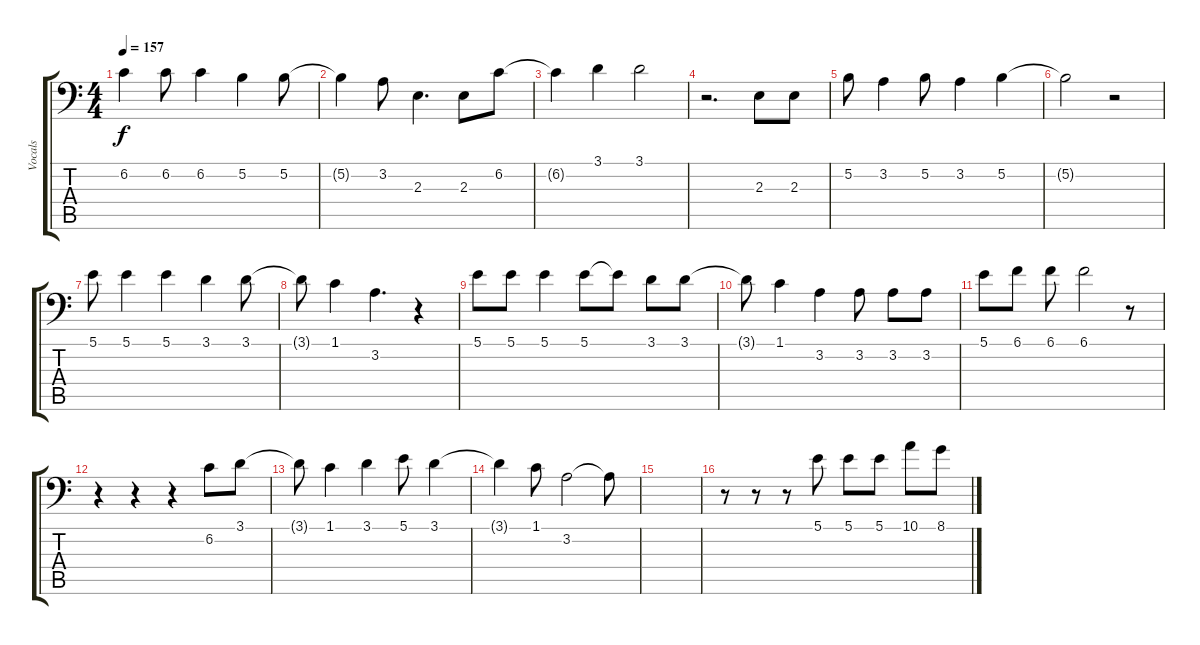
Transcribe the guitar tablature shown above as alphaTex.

\track ("Vocals" "Vocals") {instrument clarinet}
\staff {score tabs}
\tuning (B3 Gb3 D3 A2 E2 A1) {hide}
\ts (4 4)
\tempo 157
\clef f4
\ks c
6.2.4{dy f} 6.2.8 6.2.4 5.2.4 5.2.8 |
5.2{t}.4 3.2.8 2.3.4{d} 2.3.8 6.2.8 |
6.2{t}.4 3.1.4 3.1.2 |
r.2{d} 2.3.8 2.3.8 |
5.2.8 3.2.4 5.2.8 3.2.4 5.2.4 |
5.2{t}.2 r.2 |
5.1.8 5.1.4 5.1.4 3.1.4 3.1.8 |
3.1{t}.8 1.1.4 3.2.4{d} r.4 |
5.1.8 5.1.8 5.1.4 5.1.8 5.1{t}.8 3.1.8 3.1.8 |
3.1{t}.8 1.1.4 3.2.4 3.2.8 3.2.8 3.2.8 |
5.1.8 6.1.8 6.1.8 6.1.2 r.8 |
r.4 r.4 r.4 6.2.8 3.1.8 |
3.1{t}.8 1.1.4 3.1.4 5.1.8 3.1.4 |
3.1{t}.4 1.1.8 3.2.2 3.2{t}.8 |
|
r.8 r.8 r.8 5.1.8 5.1.8 5.1.8 10.1.8 8.1.8
